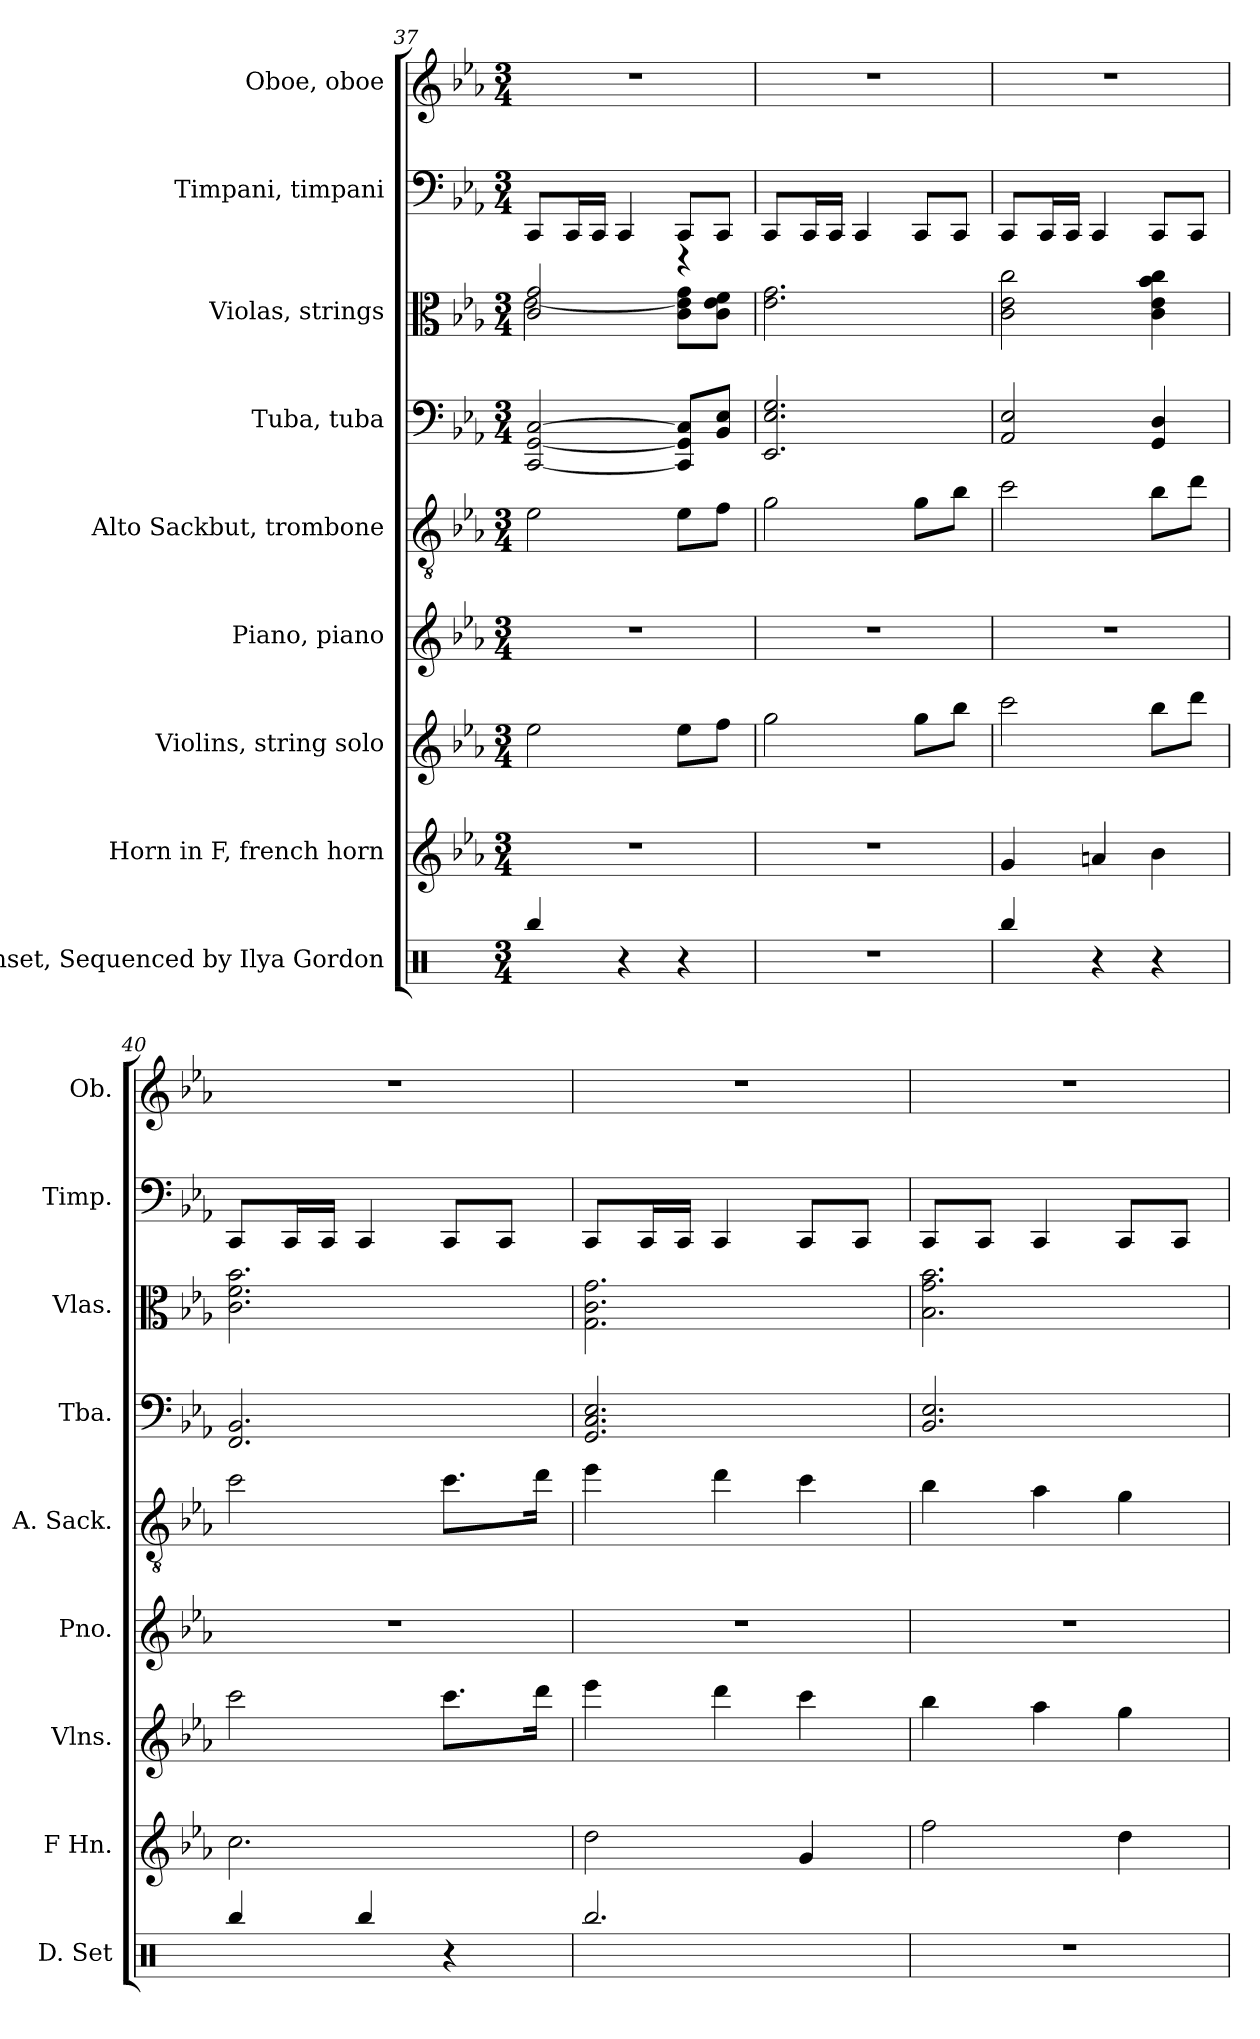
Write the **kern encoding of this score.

**kern	**kern	**kern	**kern	**kern	**kern	**kern	**kern	**kern
*part9	*part8	*part7	*part6	*part5	*part4	*part3	*part2	*part1
*staff9	*staff8	*staff7	*staff6	*staff5	*staff4	*staff3	*staff2	*staff1
*I"Drumset, Sequenced by Ilya Gordon	*I"Horn in F, french horn	*I"Violins, string solo	*I"Piano, piano	*I"Alto Sackbut, trombone	*I"Tuba, tuba	*I"Violas, strings	*I"Timpani, timpani	*I"Oboe, oboe
*I'D. Set	*I'F Hn.	*I'Vlns.	*I'Pno.	*I'A. Sack.	*I'Tba.	*I'Vlas.	*I'Timp.	*I'Ob.
*clefX	*clefG2	*clefG2	*clefG2	*clefGv2	*clefF4	*clefC3	*clefF4	*clefG2
*	*ITrd4c7	*	*	*	*	*	*	*
*k[]	*k[b-e-a-d-]	*k[b-e-a-]	*k[b-e-a-]	*k[b-e-a-]	*k[b-e-a-]	*k[b-e-a-]	*k[b-e-a-]	*k[b-e-a-]
*M3/4	*M3/4	*M3/4	*M3/4	*M3/4	*M3/4	*M3/4	*M3/4	*M3/4
=37	=37	=37	=37	=37	=37	=37	=37	=37
*	*	*	*	*	*	*^	*	*
4Rbb/	2.r	2ee-\	2.r	2e-\	[2CC/ [2GG/ [2C/	2c/ 2g/	[2e-\	8CC/L	2.r
.	.	.	.	.	.	.	.	16CC/L	.
.	.	.	.	.	.	.	.	16CC/JJ	.
4r	.	.	.	.	.	.	.	4CC/	.
4r	.	8ee-\L	.	8e-\L	8CC/] 8GG/] 8C/]L	4r	8c\ 8e-\] 8g\L	8CC/L	.
.	.	8ff\J	.	8f\J	8BB-/ 8E-/J	.	8c\ 8e-\ 8f\J	8CC/J	.
*	*	*	*	*	*	*v	*v	*	*
=38	=38	=38	=38	=38	=38	=38	=38	=38
2.r	2.r	2gg\	2.r	2g\	2.EE-/ 2.E-/ 2.G/	2.e-\ 2.g\	8CC/L	2.r
.	.	.	.	.	.	.	16CC/L	.
.	.	.	.	.	.	.	16CC/JJ	.
.	.	.	.	.	.	.	4CC/	.
.	.	8gg\L	.	8g\L	.	.	8CC/L	.
.	.	8bb-\J	.	8b-\J	.	.	8CC/J	.
!!LO:PB:g=z
=39	=39	=39	=39	=39	=39	=39	=39	=39
4Rbb/	4c/	2ccc\	2.r	2cc\	2AA-/ 2E-/	2c\ 2e-\ 2cc\	8CC/L	2.r
.	.	.	.	.	.	.	16CC/L	.
.	.	.	.	.	.	.	16CC/JJ	.
4r	4dn/	.	.	.	.	.	4CC/	.
4r	4e-\	8bb-\L	.	8b-\L	4GG/ 4D/	4c\ 4e-\ 4b-\ 4cc\	8CC/L	.
.	.	8ddd\J	.	8dd\J	.	.	8CC/J	.
=40	=40	=40	=40	=40	=40	=40	=40	=40
4Rbb/	2.f\	2ccc\	2.r	2cc\	2.FF/ 2.BB-/	2.c\ 2.f\ 2.b-\	8CC/L	2.r
.	.	.	.	.	.	.	16CC/L	.
.	.	.	.	.	.	.	16CC/JJ	.
4Rbb/	.	.	.	.	.	.	4CC/	.
4r	.	8.ccc\L	.	8.cc\L	.	.	8CC/L	.
.	.	.	.	.	.	.	8CC/J	.
.	.	16ddd\Jk	.	16dd\Jk	.	.	.	.
=41	=41	=41	=41	=41	=41	=41	=41	=41
2.Rbb/	2g\	4eee-\	2.r	4ee-\	2.GG/ 2.C/ 2.E-/	2.G\ 2.c\ 2.g\	8CC/L	2.r
.	.	.	.	.	.	.	16CC/L	.
.	.	.	.	.	.	.	16CC/JJ	.
.	.	4ddd\	.	4dd\	.	.	4CC/	.
.	4c/	4ccc\	.	4cc\	.	.	8CC/L	.
.	.	.	.	.	.	.	8CC/J	.
=42	=42	=42	=42	=42	=42	=42	=42	=42
2.r	2b-\	4bb-\	2.r	4b-\	2.BB-/ 2.E-/	2.B-\ 2.g\ 2.b-\	8CC/L	2.r
.	.	.	.	.	.	.	8CC/J	.
.	.	4aa-\	.	4a-\	.	.	4CC/	.
.	4g\	4gg\	.	4g\	.	.	8CC/L	.
.	.	.	.	.	.	.	8CC/J	.
=	=	=	=	=	=	=	=	=
*-	*-	*-	*-	*-	*-	*-	*-	*-
